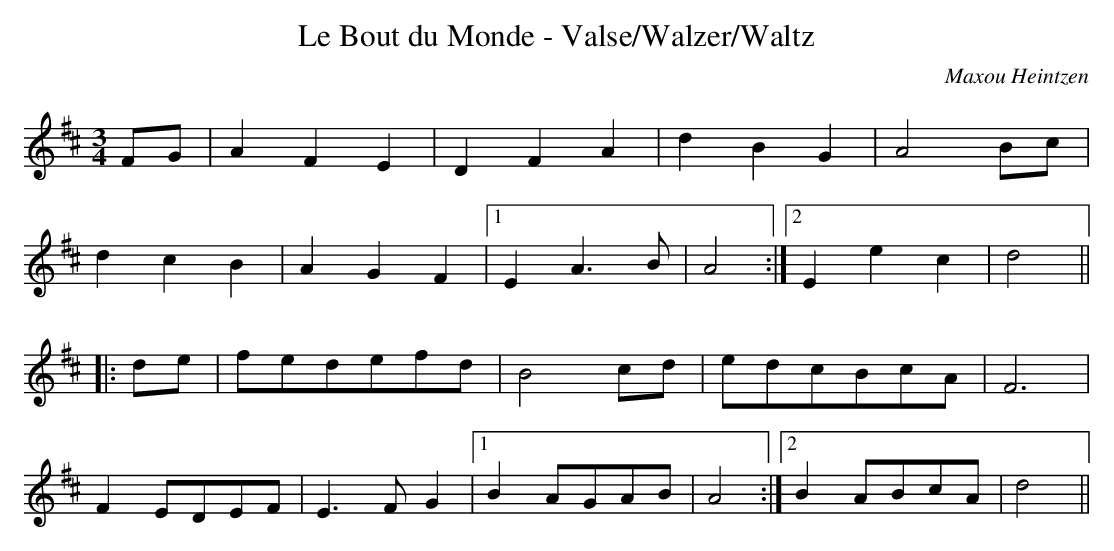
X:1
T:Le Bout du Monde - Valse/Walzer/Waltz
C:Maxou Heintzen
M:3/4
L:1/4
K:D
F/G/|AFE|DFA|dBG|A2B/c/|
dcB|AGF|1EA>B|A2:|2Eec|d2||
|:d/e/|f/e/d/e/f/d/|B2c/d/|e/d/c/B/c/A/|F3|
FE/D/E/F/|E>FG|1BA/G/A/B/|A2:|2BA/B/c/A/|d2||
